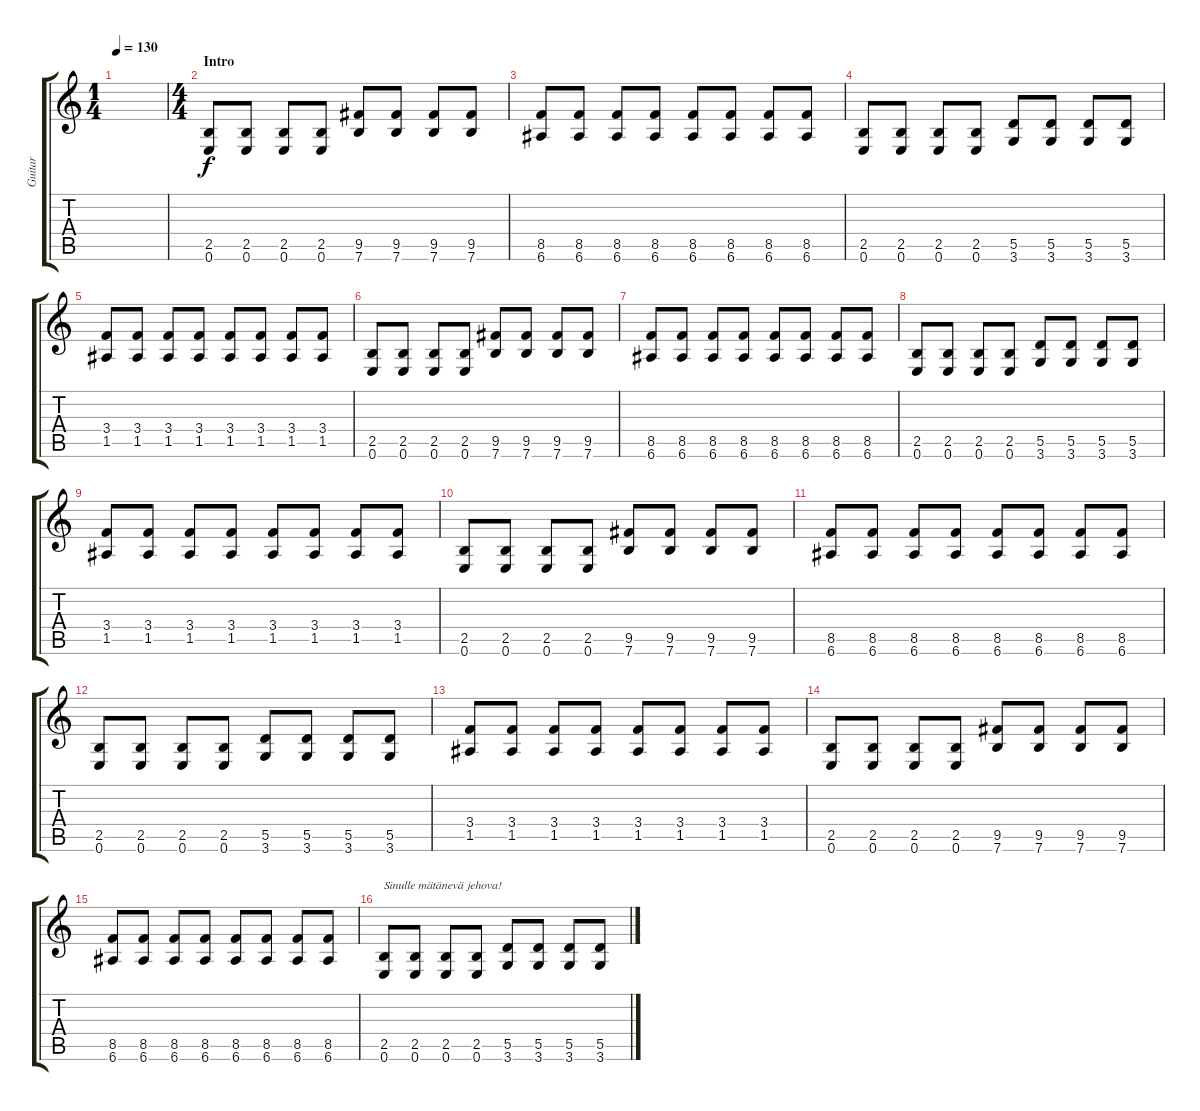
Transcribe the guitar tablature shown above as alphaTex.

\track ("Guitar" "Guitar") {instrument distortionguitar}
\staff {score tabs}
\tuning (E4 B3 G3 D3 A2 E2) {hide}
\ts (1 4)
\tempo 130
\clef g2
\ks c
|
\ts (4 4)
\section ("" "Intro")
(2.5 0.6).8 (2.5 0.6).8 (2.5 0.6).8 (2.5 0.6).8 (9.5 7.6).8 (9.5 7.6).8 (9.5 7.6).8 (9.5 7.6).8 |
(8.5 6.6).8 (8.5 6.6).8 (8.5 6.6).8 (8.5 6.6).8 (8.5 6.6).8 (8.5 6.6).8 (8.5 6.6).8 (8.5 6.6).8 |
(2.5 0.6).8 (2.5 0.6).8 (2.5 0.6).8 (2.5 0.6).8 (5.5 3.6).8 (5.5 3.6).8 (5.5 3.6).8 (5.5 3.6).8 |
(3.4 1.5).8 (3.4 1.5).8 (3.4 1.5).8 (3.4 1.5).8 (3.4 1.5).8 (3.4 1.5).8 (3.4 1.5).8 (3.4 1.5).8 |
(2.5 0.6).8 (2.5 0.6).8 (2.5 0.6).8 (2.5 0.6).8 (9.5 7.6).8 (9.5 7.6).8 (9.5 7.6).8 (9.5 7.6).8 |
(8.5 6.6).8 (8.5 6.6).8 (8.5 6.6).8 (8.5 6.6).8 (8.5 6.6).8 (8.5 6.6).8 (8.5 6.6).8 (8.5 6.6).8 |
(2.5 0.6).8 (2.5 0.6).8 (2.5 0.6).8 (2.5 0.6).8 (5.5 3.6).8 (5.5 3.6).8 (5.5 3.6).8 (5.5 3.6).8 |
(3.4 1.5).8 (3.4 1.5).8 (3.4 1.5).8 (3.4 1.5).8 (3.4 1.5).8 (3.4 1.5).8 (3.4 1.5).8 (3.4 1.5).8 |
(2.5 0.6).8 (2.5 0.6).8 (2.5 0.6).8 (2.5 0.6).8 (9.5 7.6).8 (9.5 7.6).8 (9.5 7.6).8 (9.5 7.6).8 |
(8.5 6.6).8 (8.5 6.6).8 (8.5 6.6).8 (8.5 6.6).8 (8.5 6.6).8 (8.5 6.6).8 (8.5 6.6).8 (8.5 6.6).8 |
(2.5 0.6).8 (2.5 0.6).8 (2.5 0.6).8 (2.5 0.6).8 (5.5 3.6).8 (5.5 3.6).8 (5.5 3.6).8 (5.5 3.6).8 |
(3.4 1.5).8 (3.4 1.5).8 (3.4 1.5).8 (3.4 1.5).8 (3.4 1.5).8 (3.4 1.5).8 (3.4 1.5).8 (3.4 1.5).8 |
(2.5 0.6).8 (2.5 0.6).8 (2.5 0.6).8 (2.5 0.6).8 (9.5 7.6).8 (9.5 7.6).8 (9.5 7.6).8 (9.5 7.6).8 |
(8.5 6.6).8 (8.5 6.6).8 (8.5 6.6).8 (8.5 6.6).8 (8.5 6.6).8 (8.5 6.6).8 (8.5 6.6).8 (8.5 6.6).8 |
(2.5 0.6).8{txt "Sinulle mätänevä jehova!"} (2.5 0.6).8 (2.5 0.6).8 (2.5 0.6).8 (5.5 3.6).8 (5.5 3.6).8 (5.5 3.6).8 (5.5 3.6).8
